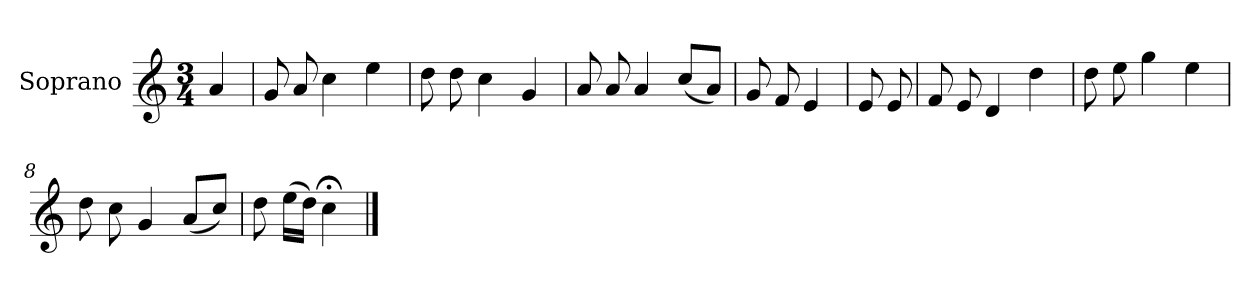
**kern
*part1
*staff1
*I"Soprano
*I'S.
*clefG2
*k[]
*M3/4
*MM80
=
4a/
=1
8g/
8a/
4cc\
4ee\
=2
8dd\
8dd\
4cc\
4g/
=3
8a/
8a/
4a/
(<8cc/L
8a/J)
=4
8g/
8f/
4e/
!!LO:LB:g=z
=5
8e/
8e/
=6
8f/
8e/
4d/
4dd\
=7
8dd\
8ee\
4gg\
4ee\
=8
8dd\
8cc\
4g/
(<8a/L
8cc/J)
=9
8dd\
(>16ee\LL
16dd\JJ)
4cc;<\
==
*-
